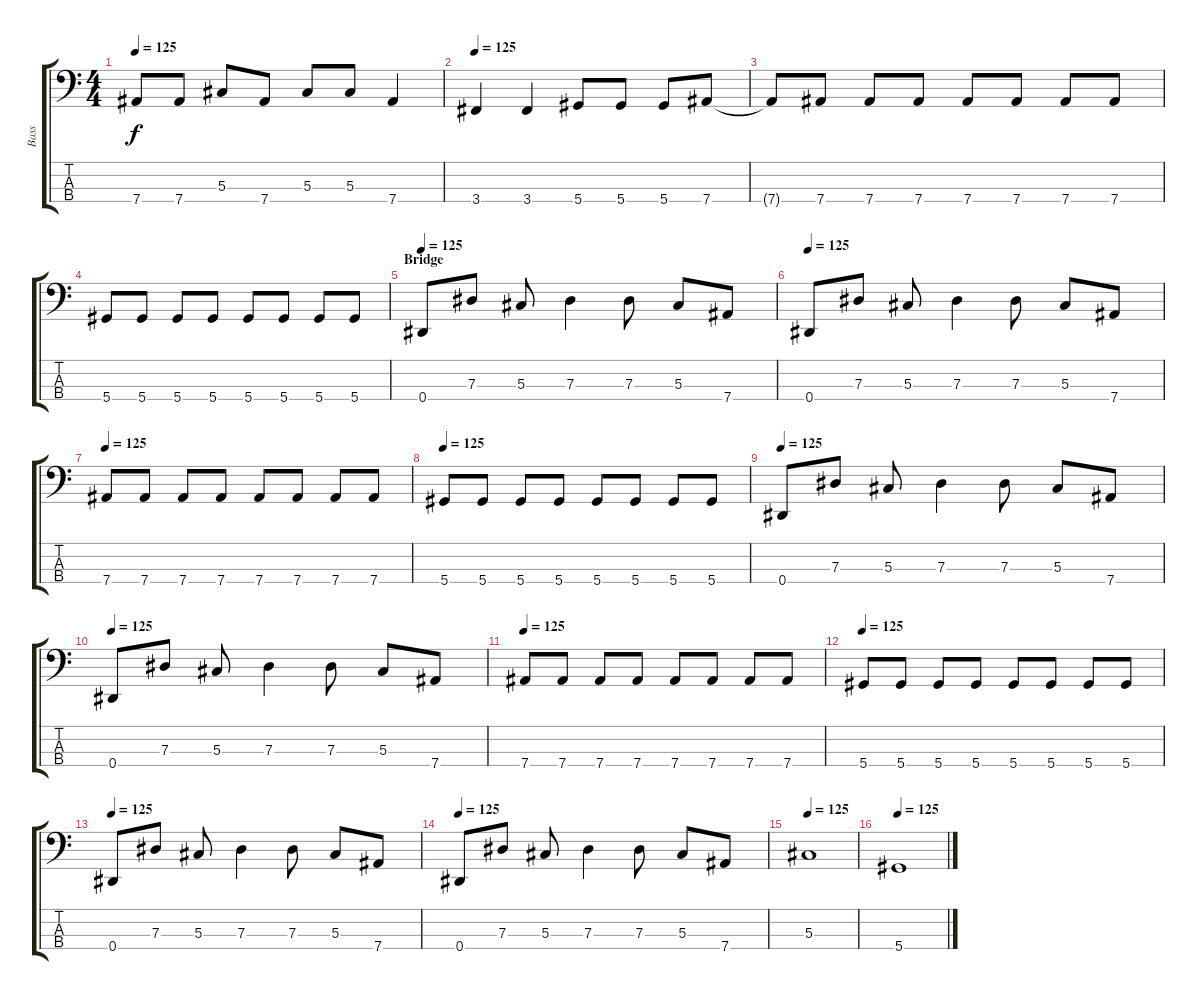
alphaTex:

\track ("Bass" "Bass") {instrument electricbassfinger}
\staff {score tabs}
\tuning (Gb2 Db2 Ab1 Eb1) {hide}
\ts (4 4)
\tempo 125
\clef f4
\ks c
7.4{t}.8{dy f} 7.4.8 5.3.8 7.4.8 5.3.8 5.3.8 7.4.4 |
\tempo 125
3.4.4 3.4.4 5.4.8 5.4.8 5.4.8 7.4.8 |
7.4{t}.8 7.4.8 7.4.8 7.4.8 7.4.8 7.4.8 7.4.8 7.4.8 |
5.4.8 5.4.8 5.4.8 5.4.8 5.4.8 5.4.8 5.4.8 5.4.8 |
\section ("" "Bridge")
\tempo 125
0.4.8 7.3.8 5.3.8 7.3.4 7.3.8 5.3.8 7.4.8 |
\tempo 125
0.4.8 7.3.8 5.3.8 7.3.4 7.3.8 5.3.8 7.4.8 |
\tempo 125
7.4.8 7.4.8 7.4.8 7.4.8 7.4.8 7.4.8 7.4.8 7.4.8 |
\tempo 125
5.4.8 5.4.8 5.4.8 5.4.8 5.4.8 5.4.8 5.4.8 5.4.8 |
\tempo 125
0.4.8 7.3.8 5.3.8 7.3.4 7.3.8 5.3.8 7.4.8 |
\tempo 125
0.4.8 7.3.8 5.3.8 7.3.4 7.3.8 5.3.8 7.4.8 |
\tempo 125
7.4.8 7.4.8 7.4.8 7.4.8 7.4.8 7.4.8 7.4.8 7.4.8 |
\tempo 125
5.4.8 5.4.8 5.4.8 5.4.8 5.4.8 5.4.8 5.4.8 5.4.8 |
\tempo 125
0.4.8 7.3.8 5.3.8 7.3.4 7.3.8 5.3.8 7.4.8 |
\tempo 125
0.4.8 7.3.8 5.3.8 7.3.4 7.3.8 5.3.8 7.4.8 |
\tempo 125
5.3.1 |
\tempo 125
5.4.1
